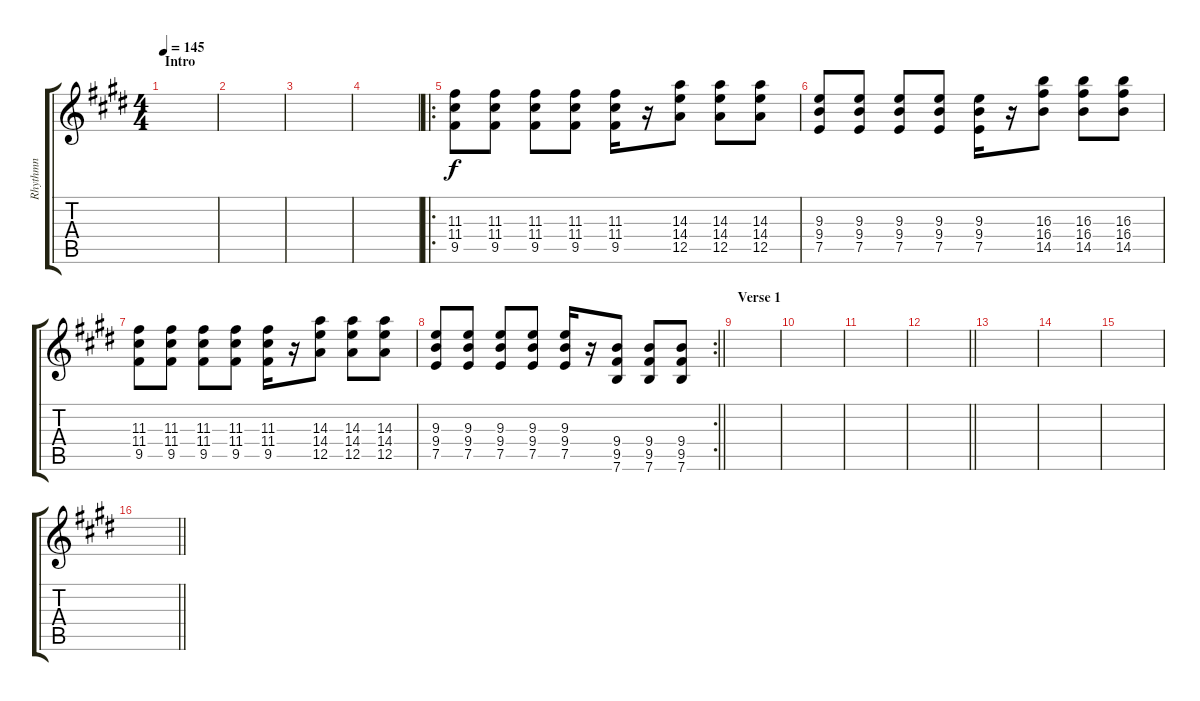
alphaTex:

\track ("Rhythmn" "Rhythmn") {instrument overdrivenguitar}
\staff {score tabs}
\tuning (E4 B3 G3 D3 A2 E2) {hide}
\ts (4 4)
\section ("" "Intro")
\tempo 145
\clef g2
\ks e
|
|
|
|
\ro
(11.3 11.4 9.5).8 (11.3 11.4 9.5).8 (11.3 11.4 9.5).8 (11.3 11.4 9.5).8 (11.3 11.4 9.5).16 r.16 (14.3 14.4 12.5).8 (14.3 14.4 12.5).8 (14.3 14.4 12.5).8 |
(9.3 9.4 7.5).8 (9.3 9.4 7.5).8 (9.3 9.4 7.5).8 (9.3 9.4 7.5).8 (9.3 9.4 7.5).16 r.16 (16.3 16.4 14.5).8 (16.3 16.4 14.5).8 (16.3 16.4 14.5).8 |
(11.3 11.4 9.5).8 (11.3 11.4 9.5).8 (11.3 11.4 9.5).8 (11.3 11.4 9.5).8 (11.3 11.4 9.5).16 r.16 (14.3 14.4 12.5).8 (14.3 14.4 12.5).8 (14.3 14.4 12.5).8 |
\rc 2
\barLineRight lightlight
(9.3 9.4 7.5).8 (9.3 9.4 7.5).8 (9.3 9.4 7.5).8 (9.3 9.4 7.5).8 (9.3 9.4 7.5).16 r.16 (9.4 9.5 7.6).8 (9.4 9.5 7.6).8 (9.4 9.5 7.6).8 |
\section ("" "Verse 1")
|
|
|
\barLineRight lightlight
|
|
|
|
\barLineRight lightlight
